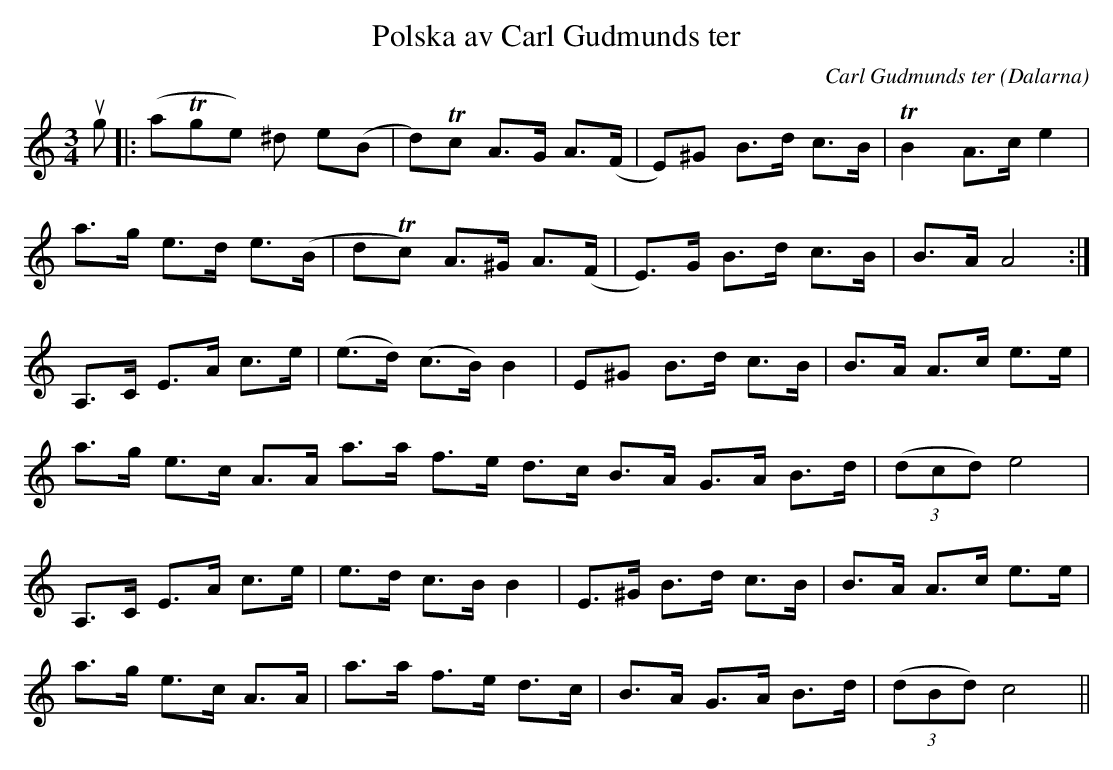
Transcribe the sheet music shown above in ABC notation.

X:1
T:Polska av Carl Gudmunds ter
C:Carl Gudmunds ter
O:Dalarna
M:3/4
L:1/8
K:Am
ug|:(aTge) ^d e(B|d)Tc A>G A>(F|E)^G B>d c>B|TB2 A>c e2|
a>g e>d e>(B|dTc) A>^G A>(F|E)>G B>d c>B|B>A A4:|
A,>C E>A c>e|(e>d) (c>B) B2|E^G B>d c>B|B>A A>c e>e|
a>g e>c A>A a>a f>e d>c B>A G>A B>d|(3 (dcd) e4|
A,>C E>A c>e|e>d c>B B2|E>^G B>d c>B|B>A A>c e>e|
a>g e>c A>A|a>a f>e d>c|B>A G>A B>d|(3 (dBd) c4||
